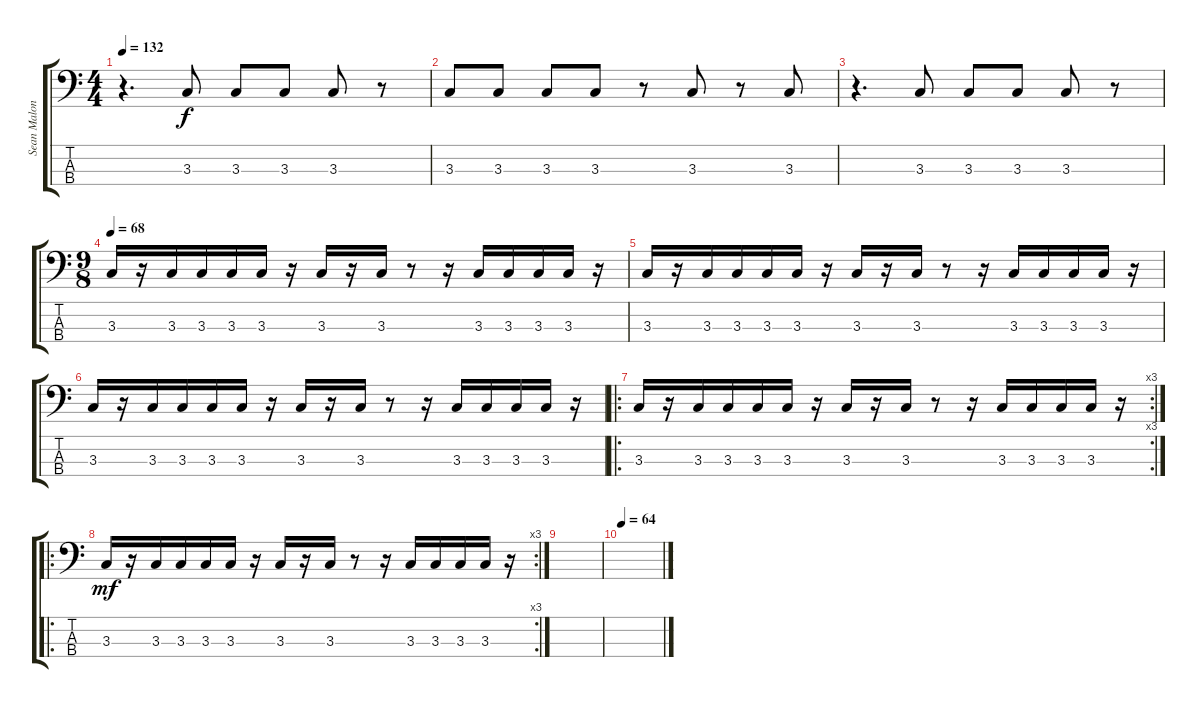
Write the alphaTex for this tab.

\track ("Sean Malone" "Sean Malon") {instrument fretlessbass}
\staff {score tabs}
\tuning (G2 D2 A1 E1) {hide}
\ts (4 4)
\tempo 132
\clef f4
\ks c
r.4{d dy f} 3.3.8 3.3.8 3.3.8 3.3.8 r.8 |
3.3.8 3.3.8 3.3.8 3.3.8 r.8 3.3.8 r.8 3.3.8 |
r.4{d} 3.3.8 3.3.8 3.3.8 3.3.8 r.8 |
\ts (9 8)
\tempo 68
3.3.16 r.16 3.3.16 3.3.16 3.3.16 3.3.16 r.16 3.3.16 r.16 3.3.16 r.8 r.16 3.3.16 3.3.16 3.3.16 3.3.16 r.16 |
3.3.16 r.16 3.3.16 3.3.16 3.3.16 3.3.16 r.16 3.3.16 r.16 3.3.16 r.8 r.16 3.3.16 3.3.16 3.3.16 3.3.16 r.16 |
3.3.16 r.16 3.3.16 3.3.16 3.3.16 3.3.16 r.16 3.3.16 r.16 3.3.16 r.8 r.16 3.3.16 3.3.16 3.3.16 3.3.16 r.16 |
\ro
\rc 3
3.3.16 r.16 3.3.16 3.3.16 3.3.16 3.3.16 r.16 3.3.16 r.16 3.3.16 r.8 r.16 3.3.16 3.3.16 3.3.16 3.3.16 r.16 |
\ro
\rc 3
3.3.16{dy mf volume 0} r.16 3.3.16 3.3.16 3.3.16 3.3.16 r.16 3.3.16 r.16 3.3.16 r.8 r.16 3.3.16 3.3.16 3.3.16 3.3.16 r.16 |
|
\tempo 64
